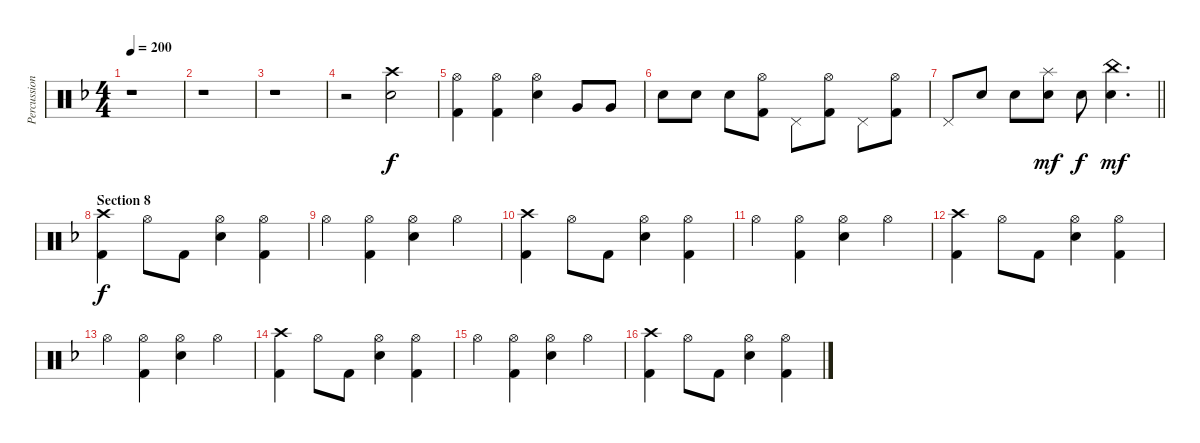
\track ("Percussion" "Percussion") {instrument percussion}
\staff {score}
\articulation defaults
\ts (4 4)
\tempo 200
\clef neutral
\ks f
r.1{dy f} |
r.1 |
r.1 |
r.2 ("Crash high (hit)" "Electric Snare (hit)").2 |
("Hi-Hat (open)" "Kick (hit) 2").4 ("Hi-Hat (open)" "Kick (hit) 2").4 ("Hi-Hat (open)" "Electric Snare (hit)").4 "Very Low Tom (hit)".8 "Very Low Tom (hit)".8 |
"Electric Snare (hit)".8 "Electric Snare (hit)".8 "Electric Snare (hit)".8 ("Hi-Hat (open)" "Kick (hit) 2").8 "Pedal Hi-Hat (hit)".8 ("Hi-Hat (open)" "Kick (hit) 2").8 "Pedal Hi-Hat (hit)".8 ("Hi-Hat (open)" "Kick (hit) 2").8 |
\barLineRight lightlight "Pedal Hi-Hat (hit)".8 "Electric Snare (hit)".8 "Electric Snare (hit)".8
("Splash (hit)" "Electric Snare (hit)").8{dy mf} "Electric Snare (hit)".8{dy f} ("China (hit)" "Electric Snare (hit)").4{d dy mf} |
\section ("" "Section 8")
("Crash high (hit)" "Kick (hit) 2").4{dy f} "Hi-Hat (open)".8 "Kick (hit) 2".8 ("Hi-Hat (open)" "Electric Snare (hit)").4 ("Hi-Hat (open)" "Kick (hit) 2").4 |
"Hi-Hat (open)".4 ("Hi-Hat (open)" "Kick (hit) 2").4 ("Hi-Hat (open)" "Electric Snare (hit)").4 "Hi-Hat (open)".4 |
("Crash high (hit)" "Kick (hit) 2").4 "Hi-Hat (open)".8 "Kick (hit) 2".8 ("Hi-Hat (open)" "Electric Snare (hit)").4 ("Hi-Hat (open)" "Kick (hit) 2").4 |
"Hi-Hat (open)".4 ("Hi-Hat (open)" "Kick (hit) 2").4 ("Hi-Hat (open)" "Electric Snare (hit)").4 "Hi-Hat (open)".4 |
("Crash high (hit)" "Kick (hit) 2").4 "Hi-Hat (open)".8 "Kick (hit) 2".8 ("Hi-Hat (open)" "Electric Snare (hit)").4 ("Hi-Hat (open)" "Kick (hit) 2").4 |
"Hi-Hat (open)".4 ("Hi-Hat (open)" "Kick (hit) 2").4 ("Hi-Hat (open)" "Electric Snare (hit)").4 "Hi-Hat (open)".4 |
("Crash high (hit)" "Kick (hit) 2").4 "Hi-Hat (open)".8 "Kick (hit) 2".8 ("Hi-Hat (open)" "Electric Snare (hit)").4 ("Hi-Hat (open)" "Kick (hit) 2").4 |
"Hi-Hat (open)".4 ("Hi-Hat (open)" "Kick (hit) 2").4 ("Hi-Hat (open)" "Electric Snare (hit)").4 "Hi-Hat (open)".4 |
("Crash high (hit)" "Kick (hit) 2").4 "Hi-Hat (open)".8 "Kick (hit) 2".8 ("Hi-Hat (open)" "Electric Snare (hit)").4 ("Hi-Hat (open)" "Kick (hit) 2").4
